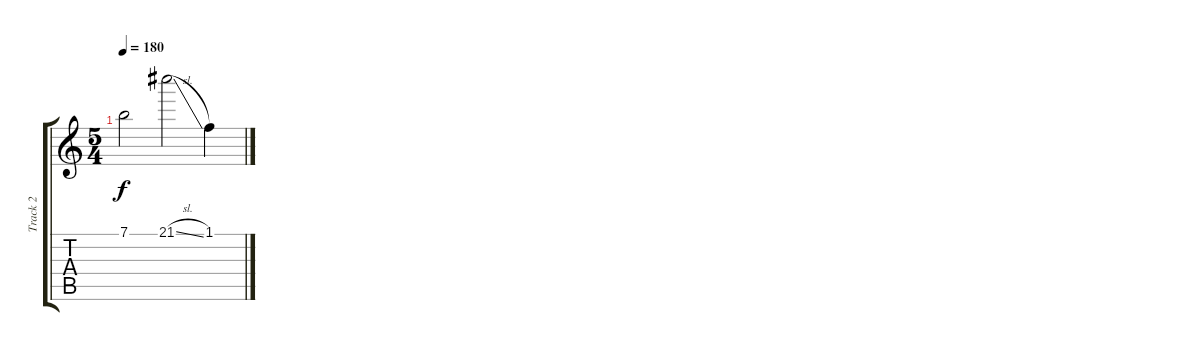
\track ("Track 2" "Track 2") {instrument distortionguitar}
\staff {score tabs}
\tuning (E4 B3 G3 D3 A2 E2) {hide}
\ts (5 4)
\tempo 180
\clef g2
\ks c
7.1{t}.2{dy f} 21.1{sl}.2 1.1.4
